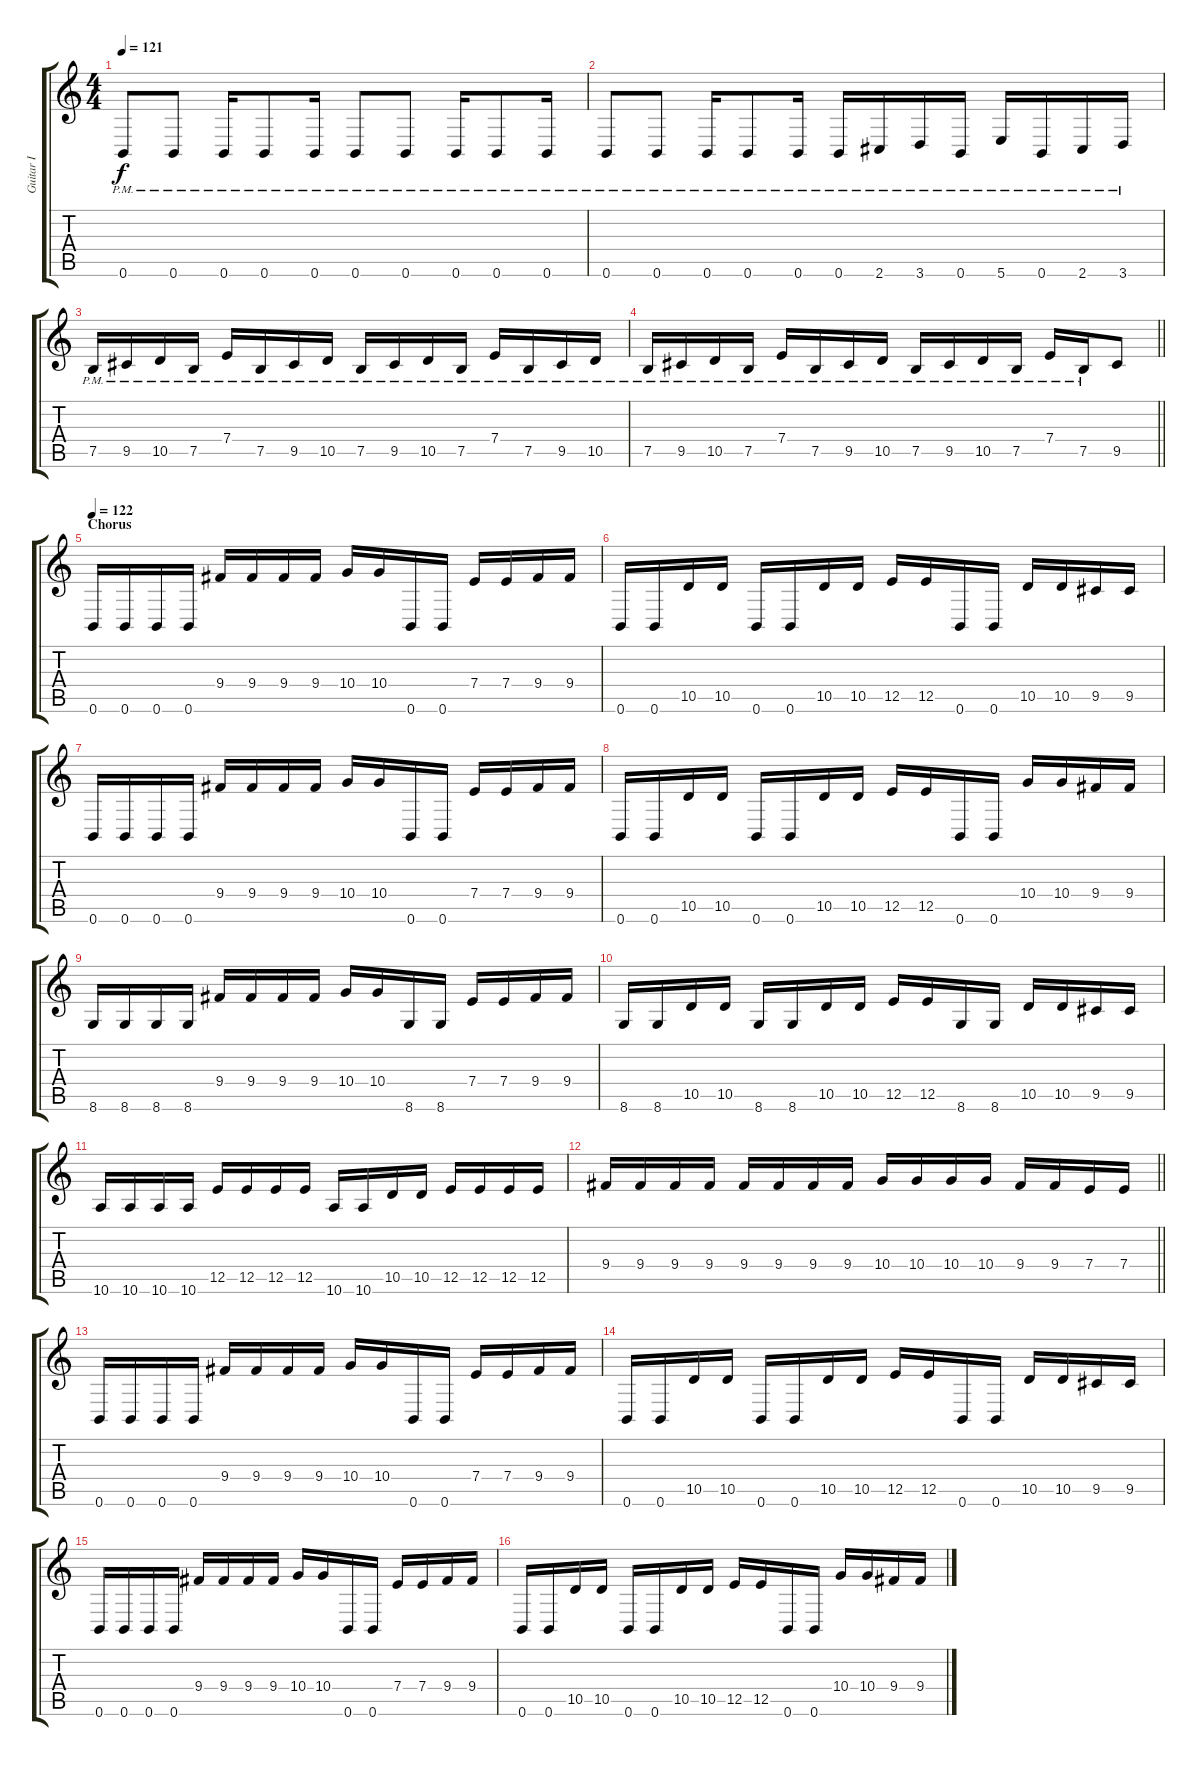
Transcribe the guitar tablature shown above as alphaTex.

\track ("Guitar I" "Guitar I") {instrument distortionguitar}
\staff {score tabs}
\tuning (B3 Gb3 D3 A2 E2 B1) {hide}
\ts (4 4)
\section ("" "")
\tempo 121
\clef g2
\ks c
0.6{pm}.8{dy f} 0.6{pm}.8 0.6{pm}.16 0.6{pm}.8 0.6{pm}.16 0.6{pm}.8 0.6{pm}.8 0.6{pm}.16 0.6{pm}.8 0.6{pm}.16 |
0.6{pm}.8 0.6{pm}.8 0.6{pm}.16 0.6{pm}.8 0.6{pm}.16 0.6{pm}.16 2.6{pm}.16 3.6{pm}.16 0.6{pm}.16 5.6{pm}.16 0.6{pm}.16 2.6{pm}.16 3.6{pm}.16 |
7.5{pm}.16 9.5{pm}.16 10.5{pm}.16 7.5{pm}.16 7.4{pm}.16 7.5{pm}.16 9.5{pm}.16 10.5{pm}.16 7.5{pm}.16 9.5{pm}.16 10.5{pm}.16 7.5{pm}.16 7.4{pm}.16 7.5{pm}.16 9.5{pm}.16 10.5{pm}.16 |
\barLineRight lightlight
7.5{pm}.16 9.5{pm}.16 10.5{pm}.16 7.5{pm}.16 7.4{pm}.16 7.5{pm}.16 9.5{pm}.16 10.5{pm}.16 7.5{pm}.16 9.5{pm}.16 10.5{pm}.16 7.5{pm}.16 7.4{pm}.16 7.5{pm}.16 9.5.8 |
\section ("" "Chorus")
\tempo 122
0.6.16 0.6.16 0.6.16 0.6.16 9.4.16 9.4.16 9.4.16 9.4.16 10.4.16 10.4.16 0.6.16 0.6.16 7.4.16 7.4.16 9.4.16 9.4.16 |
0.6.16 0.6.16 10.5.16 10.5.16 0.6.16 0.6.16 10.5.16 10.5.16 12.5.16 12.5.16 0.6.16 0.6.16 10.5.16 10.5.16 9.5.16 9.5.16 |
0.6.16 0.6.16 0.6.16 0.6.16 9.4.16 9.4.16 9.4.16 9.4.16 10.4.16 10.4.16 0.6.16 0.6.16 7.4.16 7.4.16 9.4.16 9.4.16 |
0.6.16 0.6.16 10.5.16 10.5.16 0.6.16 0.6.16 10.5.16 10.5.16 12.5.16 12.5.16 0.6.16 0.6.16 10.4.16 10.4.16 9.4.16 9.4.16 |
8.6.16 8.6.16 8.6.16 8.6.16 9.4.16 9.4.16 9.4.16 9.4.16 10.4.16 10.4.16 8.6.16 8.6.16 7.4.16 7.4.16 9.4.16 9.4.16 |
8.6.16 8.6.16 10.5.16 10.5.16 8.6.16 8.6.16 10.5.16 10.5.16 12.5.16 12.5.16 8.6.16 8.6.16 10.5.16 10.5.16 9.5.16 9.5.16 |
10.6.16 10.6.16 10.6.16 10.6.16 12.5.16 12.5.16 12.5.16 12.5.16 10.6.16 10.6.16 10.5.16 10.5.16 12.5.16 12.5.16 12.5.16 12.5.16 |
\barLineRight lightlight
9.4.16 9.4.16 9.4.16 9.4.16 9.4.16 9.4.16 9.4.16 9.4.16 10.4.16 10.4.16 10.4.16 10.4.16 9.4.16 9.4.16 7.4.16 7.4.16 |
\section ("" "")
0.6.16 0.6.16 0.6.16 0.6.16 9.4.16 9.4.16 9.4.16 9.4.16 10.4.16 10.4.16 0.6.16 0.6.16 7.4.16 7.4.16 9.4.16 9.4.16 |
0.6.16 0.6.16 10.5.16 10.5.16 0.6.16 0.6.16 10.5.16 10.5.16 12.5.16 12.5.16 0.6.16 0.6.16 10.5.16 10.5.16 9.5.16 9.5.16 |
0.6.16 0.6.16 0.6.16 0.6.16 9.4.16 9.4.16 9.4.16 9.4.16 10.4.16 10.4.16 0.6.16 0.6.16 7.4.16 7.4.16 9.4.16 9.4.16 |
0.6.16 0.6.16 10.5.16 10.5.16 0.6.16 0.6.16 10.5.16 10.5.16 12.5.16 12.5.16 0.6.16 0.6.16 10.4.16 10.4.16 9.4.16 9.4.16
